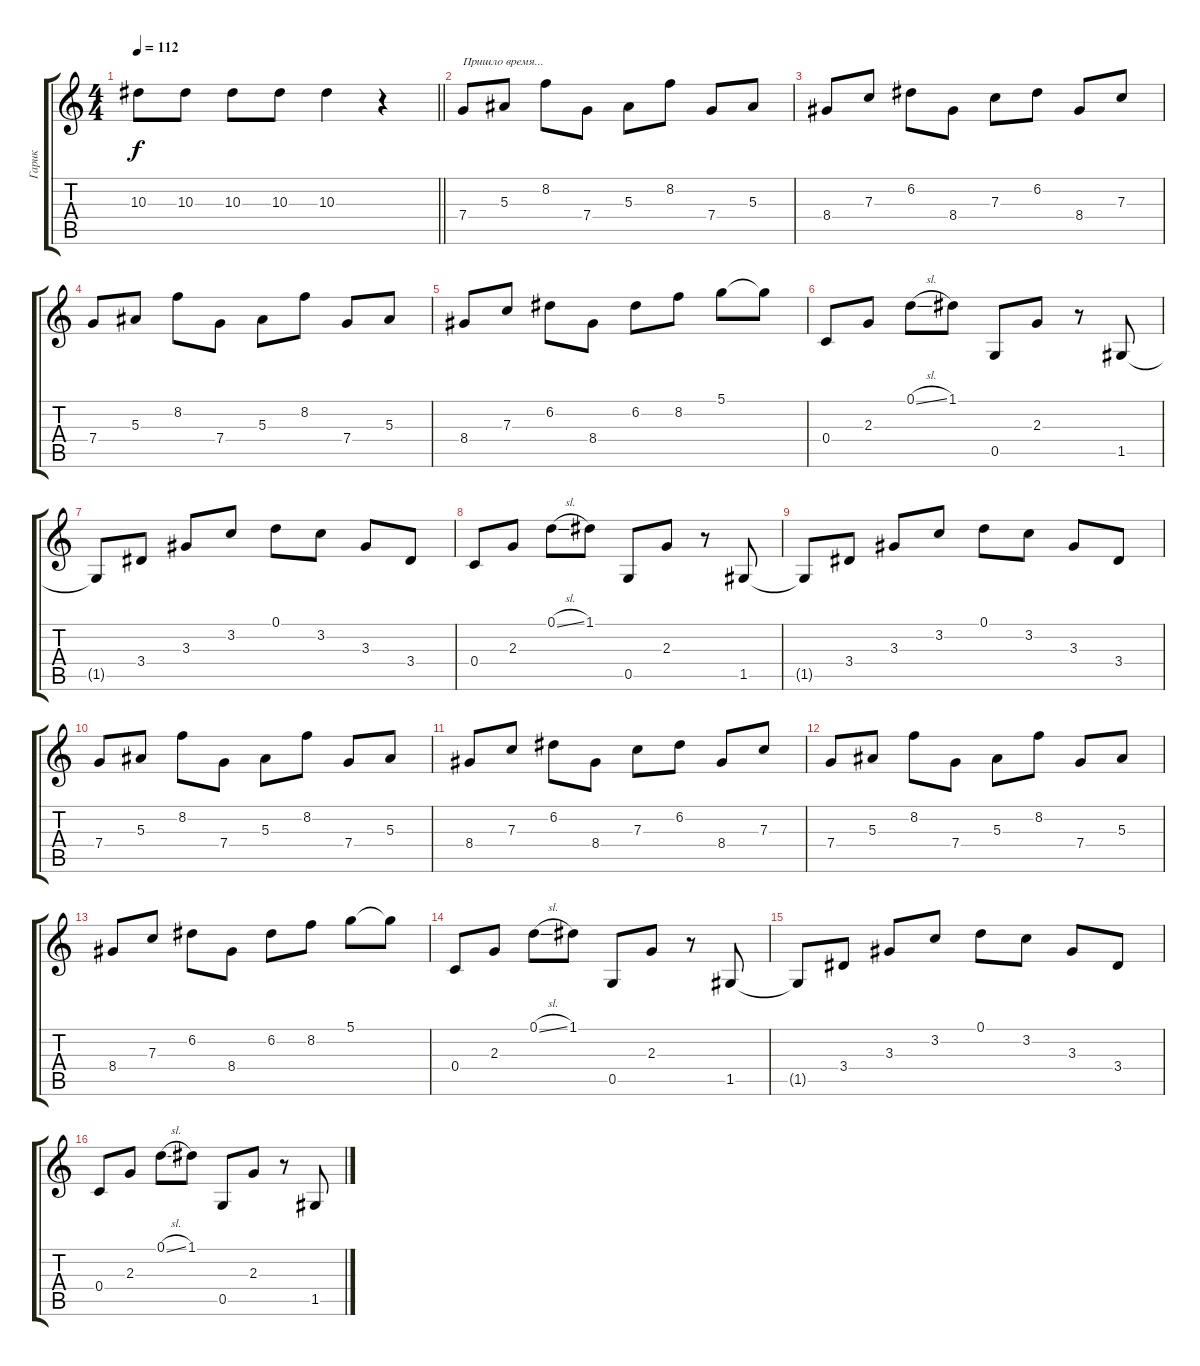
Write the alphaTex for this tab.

\track ("Гарик" "Гарик") {instrument electricguitarclean}
\staff {score tabs}
\tuning (D4 A3 F3 C3 G2 C2) {hide}
\ts (4 4)
\tempo 112
\clef g2
\barLineRight lightlight
\ks c
10.3.8{dy f} 10.3.8 10.3.8 10.3.8 10.3.4 r.4 |
7.4.8{txt "Пришло время..." volume 14 instrument electricguitarclean} 5.3.8 8.2.8 7.4.8 5.3.8 8.2.8 7.4.8 5.3.8 |
8.4.8 7.3.8 6.2.8 8.4.8 7.3.8 6.2.8 8.4.8 7.3.8 |
7.4.8 5.3.8 8.2.8 7.4.8 5.3.8 8.2.8 7.4.8 5.3.8 |
8.4.8 7.3.8 6.2.8 8.4.8 6.2.8 8.2.8 5.1.8 5.1{t}.8 |
0.4.8 2.3.8 0.1{sl}.8 1.1.8 0.5.8 2.3.8 r.8 1.5.8 |
1.5{t}.8 3.4.8 3.3.8 3.2.8 0.1.8 3.2.8 3.3.8 3.4.8 |
0.4.8 2.3.8 0.1{sl}.8 1.1.8 0.5.8 2.3.8 r.8 1.5.8 |
1.5{t}.8 3.4.8 3.3.8 3.2.8 0.1.8 3.2.8 3.3.8 3.4.8 |
7.4.8 5.3.8 8.2.8 7.4.8 5.3.8 8.2.8 7.4.8 5.3.8 |
8.4.8 7.3.8 6.2.8 8.4.8 7.3.8 6.2.8 8.4.8 7.3.8 |
7.4.8 5.3.8 8.2.8 7.4.8 5.3.8 8.2.8 7.4.8 5.3.8 |
8.4.8 7.3.8 6.2.8 8.4.8 6.2.8 8.2.8 5.1.8 5.1{t}.8 |
0.4.8 2.3.8 0.1{sl}.8 1.1.8 0.5.8 2.3.8 r.8 1.5.8 |
1.5{t}.8 3.4.8 3.3.8 3.2.8 0.1.8 3.2.8 3.3.8 3.4.8 |
0.4.8 2.3.8 0.1{sl}.8 1.1.8 0.5.8 2.3.8 r.8 1.5.8
